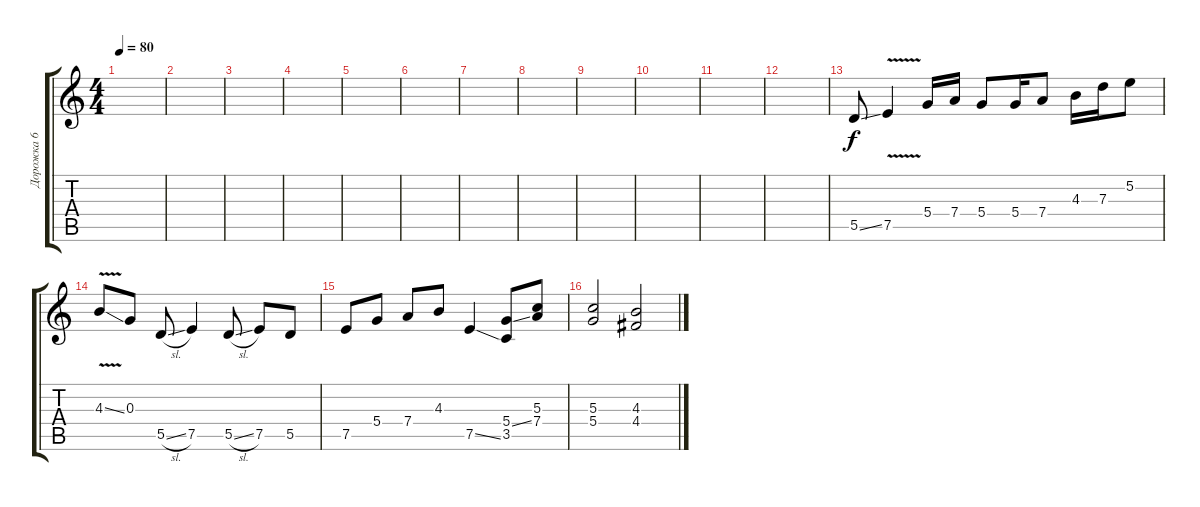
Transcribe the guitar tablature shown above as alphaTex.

\track ("Дорожка 6" "Дорожка 6") {instrument distortionguitar}
\staff {score tabs}
\tuning (E4 B3 G3 D3 A2 E2) {hide}
\ts (4 4)
\tempo 80
\clef g2
\ks c
|
|
|
|
|
|
|
|
|
|
|
|
5.5{ss}.8 7.5{v}.4 5.4.16 7.4.16 5.4.8 5.4.16 7.4.8 4.3.16 7.3.16 5.2.8 |
4.3{v ss}.8 0.3.8 5.5{sl}.8 7.5.4 5.5{sl}.8 7.5.8 5.5.8 |
7.5.8 5.4.8 7.4.8 4.3.8 7.5{ss}.4 (5.4{ss} 3.5).8 (5.3 7.4).8 |
(5.3 5.4).2 (4.3 4.4).2
